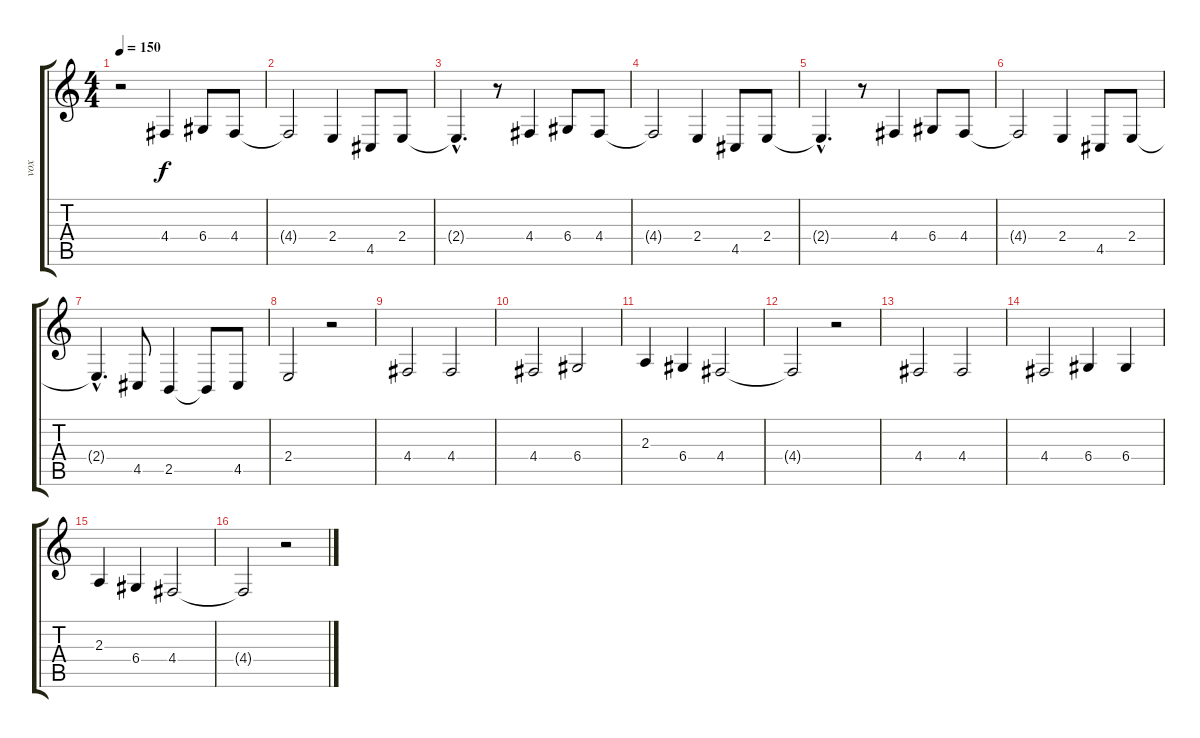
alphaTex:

\track ("vox" "vox") {instrument synthvoice}
\staff {score tabs}
\tuning (E4 B3 G3 D3 A2 E2) {hide}
\ts (4 4)
\tempo 150
\clef g2
\ks c
r.2{dy f} 4.4.4 6.4.8 4.4.8 |
4.4{t}.2 2.4.4 4.5.8 2.4.8 |
2.4{hac t}.4{d} r.8 4.4.4 6.4.8 4.4.8 |
4.4{t}.2 2.4.4 4.5.8 2.4.8 |
2.4{hac t}.4{d} r.8 4.4.4 6.4.8 4.4.8 |
4.4{t}.2 2.4.4 4.5.8 2.4.8 |
2.4{hac t}.4{d} 4.5.8 2.5.4 2.5{t}.8 4.5.8 |
2.4.2 r.2 |
4.4.2 4.4.2 |
4.4.2 6.4.2 |
2.3.4 6.4.4 4.4.2 |
4.4{t}.2 r.2 |
4.4.2 4.4.2 |
4.4.2 6.4.4 6.4.4 |
2.3.4 6.4.4 4.4.2 |
4.4{t}.2 r.2
